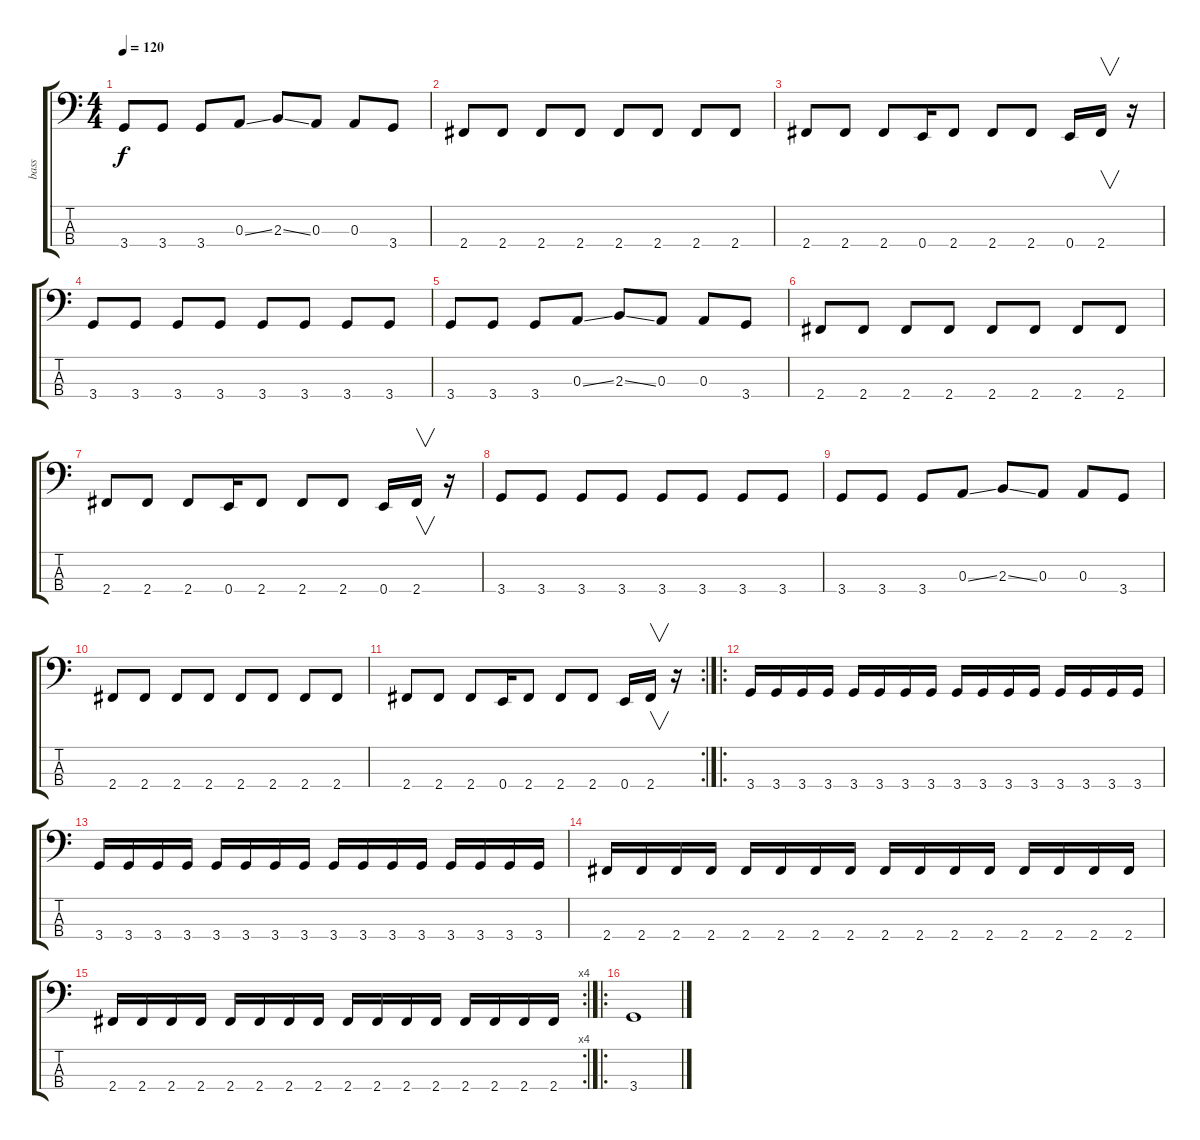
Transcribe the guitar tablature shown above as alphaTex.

\track ("bass" "bass") {instrument electricbassfinger}
\staff {score tabs}
\tuning (G2 D2 A1 E1) {hide}
\ts (4 4)
\tempo 120
\clef f4
\ks c
3.4.8{dy f} 3.4.8 3.4.8 0.3{ss}.8 2.3{ss}.8 0.3.8 0.3.8 3.4.8 |
2.4.8 2.4.8 2.4.8 2.4.8 2.4.8 2.4.8 2.4.8 2.4.8 |
2.4.8 2.4.8 2.4.8 0.4.16 2.4.8 2.4.8 2.4.8 0.4.16 2.4.16{v} r.16 |
3.4.8 3.4.8 3.4.8 3.4.8 3.4.8 3.4.8 3.4.8 3.4.8 |
3.4.8 3.4.8 3.4.8 0.3{ss}.8 2.3{ss}.8 0.3.8 0.3.8 3.4.8 |
2.4.8 2.4.8 2.4.8 2.4.8 2.4.8 2.4.8 2.4.8 2.4.8 |
2.4.8 2.4.8 2.4.8 0.4.16 2.4.8 2.4.8 2.4.8 0.4.16 2.4.16{v} r.16 |
3.4.8 3.4.8 3.4.8 3.4.8 3.4.8 3.4.8 3.4.8 3.4.8 |
3.4.8 3.4.8 3.4.8 0.3{ss}.8 2.3{ss}.8 0.3.8 0.3.8 3.4.8 |
2.4.8 2.4.8 2.4.8 2.4.8 2.4.8 2.4.8 2.4.8 2.4.8 |
\rc 2
2.4.8 2.4.8 2.4.8 0.4.16 2.4.8 2.4.8 2.4.8 0.4.16 2.4.16{v} r.16 |
\ro
3.4.16 3.4.16 3.4.16 3.4.16 3.4.16 3.4.16 3.4.16 3.4.16 3.4.16 3.4.16 3.4.16 3.4.16 3.4.16 3.4.16 3.4.16 3.4.16 |
3.4.16 3.4.16 3.4.16 3.4.16 3.4.16 3.4.16 3.4.16 3.4.16 3.4.16 3.4.16 3.4.16 3.4.16 3.4.16 3.4.16 3.4.16 3.4.16 |
2.4.16 2.4.16 2.4.16 2.4.16 2.4.16 2.4.16 2.4.16 2.4.16 2.4.16 2.4.16 2.4.16 2.4.16 2.4.16 2.4.16 2.4.16 2.4.16 |
\rc 4
2.4.16 2.4.16 2.4.16 2.4.16 2.4.16 2.4.16 2.4.16 2.4.16 2.4.16 2.4.16 2.4.16 2.4.16 2.4.16 2.4.16 2.4.16 2.4.16 |
\ro
3.4.1
